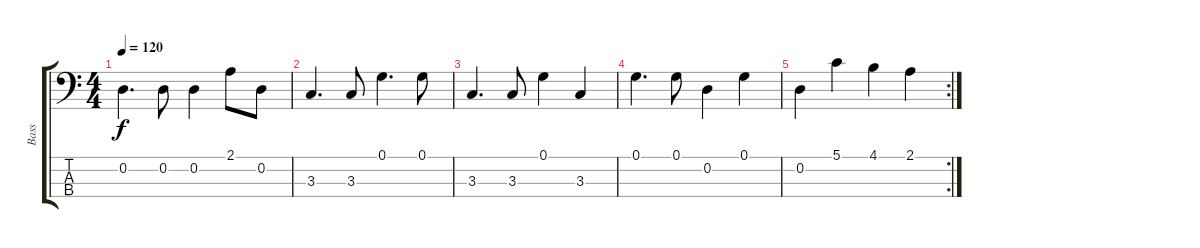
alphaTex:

\track ("Bass" "Bass") {instrument electricbassfinger}
\staff {score tabs}
\tuning (G2 D2 A1 E1) {hide}
\ts (4 4)
\tempo 120
\clef f4
\ks c
0.2.4{d dy f} 0.2.8 0.2.4 2.1.8 0.2.8 |
3.3.4{d} 3.3.8 0.1.4{d} 0.1.8 |
3.3.4{d} 3.3.8 0.1.4 3.3.4 |
0.1.4{d} 0.1.8 0.2.4 0.1.4 |
\rc 2
0.2.4 5.1.4 4.1.4 2.1.4
